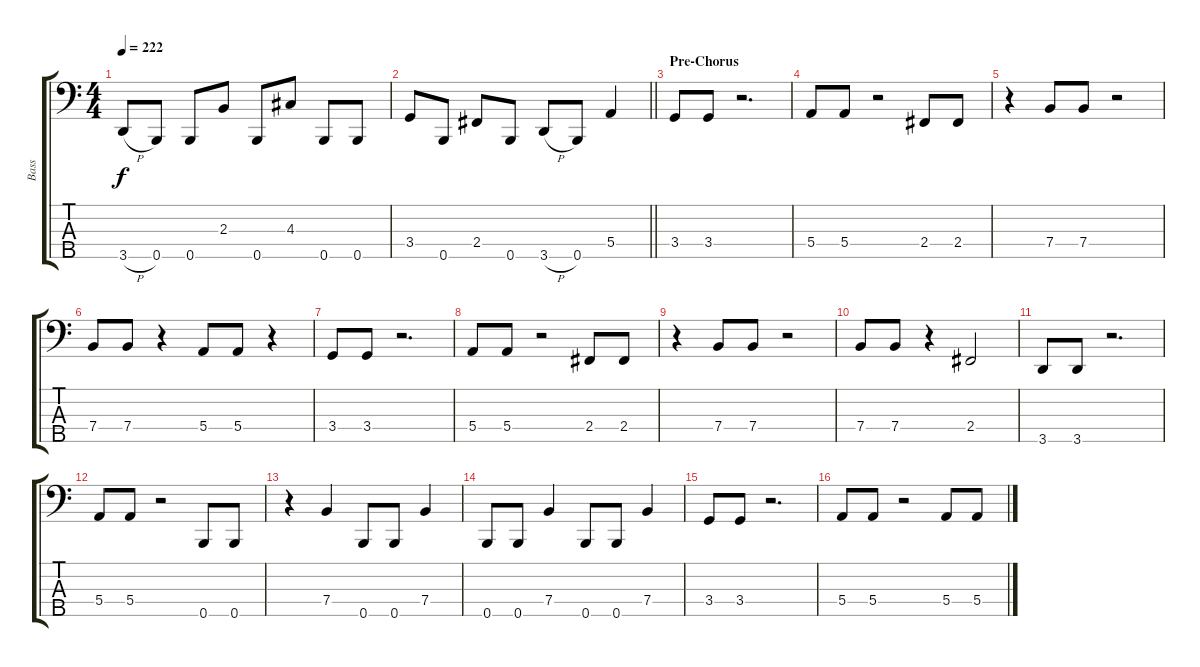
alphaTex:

\track ("Bass" "Bass") {instrument electricbasspick}
\staff {score tabs}
\tuning (G2 D2 A1 E1 B0) {hide}
\ts (4 4)
\tempo 222
\clef f4
\ks c
3.5{h}.8{dy f} 0.5.8 0.5.8 2.3.8 0.5.8 4.3.8 0.5.8 0.5.8 |
\barLineRight lightlight
3.4.8 0.5.8 2.4.8 0.5.8 3.5{h}.8 0.5.8 5.4.4 |
\section ("" "Pre-Chorus")
3.4.8 3.4.8 r.2{d} |
5.4.8 5.4.8 r.2 2.4.8 2.4.8 |
r.4 7.4.8 7.4.8 r.2 |
7.4.8 7.4.8 r.4 5.4.8 5.4.8 r.4 |
3.4.8 3.4.8 r.2{d} |
5.4.8 5.4.8 r.2 2.4.8 2.4.8 |
r.4 7.4.8 7.4.8 r.2 |
7.4.8 7.4.8 r.4 2.4.2 |
3.5.8 3.5.8 r.2{d} |
5.4.8 5.4.8 r.2 0.5.8 0.5.8 |
r.4 7.4.4 0.5.8 0.5.8 7.4.4 |
0.5.8 0.5.8 7.4.4 0.5.8 0.5.8 7.4.4 |
3.4.8 3.4.8 r.2{d} |
5.4.8 5.4.8 r.2 5.4.8 5.4.8
